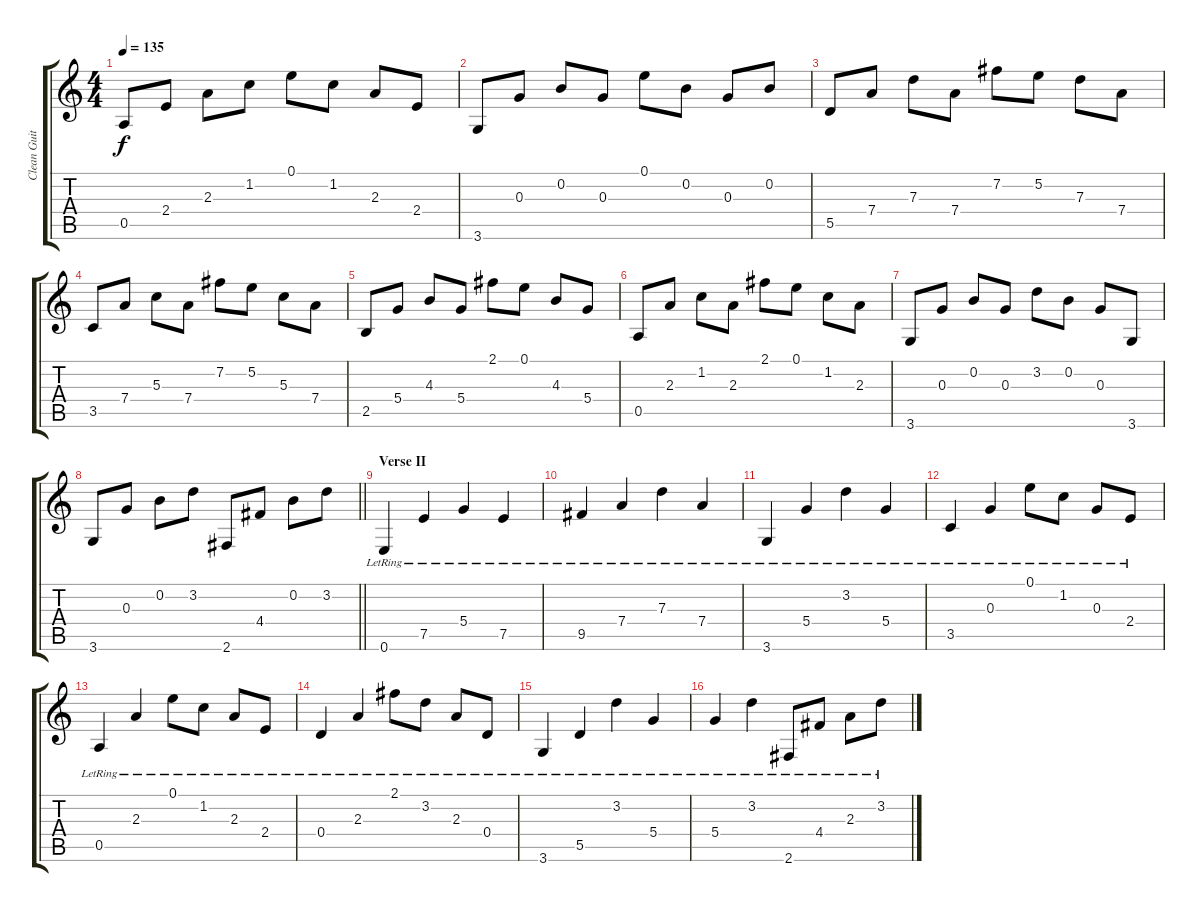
\track ("Clean Guitar" "Clean Guit") {instrument electricguitarjazz}
\staff {score tabs}
\tuning (E4 B3 G3 D3 A2 E2) {hide}
\ts (4 4)
\tempo 135
\clef g2
\ks c
0.5.8{dy f} 2.4.8 2.3.8 1.2.8 0.1.8 1.2.8 2.3.8 2.4.8 |
3.6.8 0.3.8 0.2.8 0.3.8 0.1.8 0.2.8 0.3.8 0.2.8 |
5.5.8 7.4.8 7.3.8 7.4.8 7.2.8 5.2.8 7.3.8 7.4.8 |
3.5.8 7.4.8 5.3.8 7.4.8 7.2.8 5.2.8 5.3.8 7.4.8 |
2.5.8 5.4.8 4.3.8 5.4.8 2.1.8 0.1.8 4.3.8 5.4.8 |
0.5.8 2.3.8 1.2.8 2.3.8 2.1.8 0.1.8 1.2.8 2.3.8 |
3.6.8 0.3.8 0.2.8 0.3.8 3.2.8 0.2.8 0.3.8 3.6.8 |
\barLineRight lightlight
3.6.8 0.3.8 0.2.8 3.2.8 2.6.8 4.4.8 0.2.8 3.2.8 |
\section ("" "Verse II")
0.6{lr}.4 7.5{lr}.4 5.4{lr}.4 7.5{lr}.4 |
9.5{lr}.4 7.4{lr}.4 7.3{lr}.4 7.4{lr}.4 |
3.6{lr}.4 5.4{lr}.4 3.2{lr}.4 5.4{lr}.4 |
3.5{lr}.4 0.3{lr}.4 0.1{lr}.8 1.2{lr}.8 0.3{lr}.8 2.4{lr}.8 |
0.5{lr}.4 2.3{lr}.4 0.1{lr}.8 1.2{lr}.8 2.3{lr}.8 2.4{lr}.8 |
0.4{lr}.4 2.3{lr}.4 2.1{lr}.8 3.2{lr}.8 2.3{lr}.8 0.4{lr}.8 |
3.6{lr}.4 5.5{lr}.4 3.2{lr}.4 5.4{lr}.4 |
5.4{lr}.4 3.2{lr}.4 2.6{lr}.8 4.4{lr}.8 2.3{lr}.8 3.2{lr}.8
